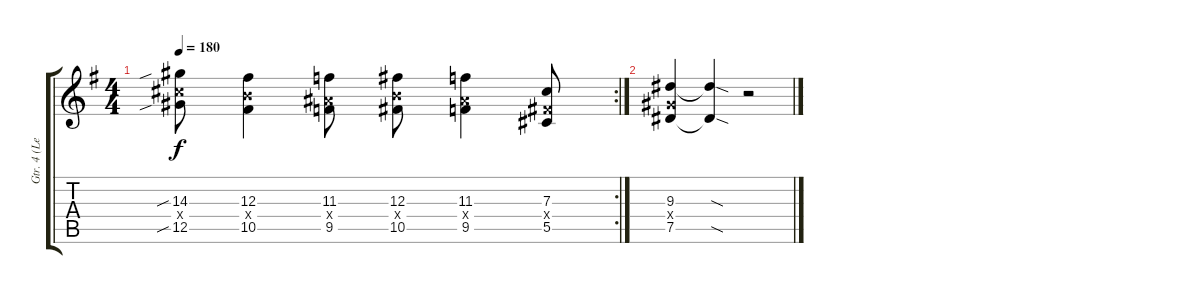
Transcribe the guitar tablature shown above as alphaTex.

\track ("Gtr. 4 (Lead)" "Gtr. 4 (Le") {instrument distortionguitar}
\staff {score tabs}
\tuning (Eb4 Bb3 Gb3 Db3 Ab2 Eb2) {hide}
\rc 2
\ts (4 4)
\tempo 180
\clef g2
\ks g
(14.3{sib} 12.4{x} 12.5{sib}).8{dy f} (12.3 10.4{x} 10.5).4 (11.3 9.4{x} 9.5).8 (12.3 10.4{x} 10.5).8 (11.3 9.4{x} 9.5).4 (7.3 5.4{x} 5.5).8 |
(9.3 7.4{x} 7.5).4 (9.3{sod t} 7.5{sod t}).4 r.2
